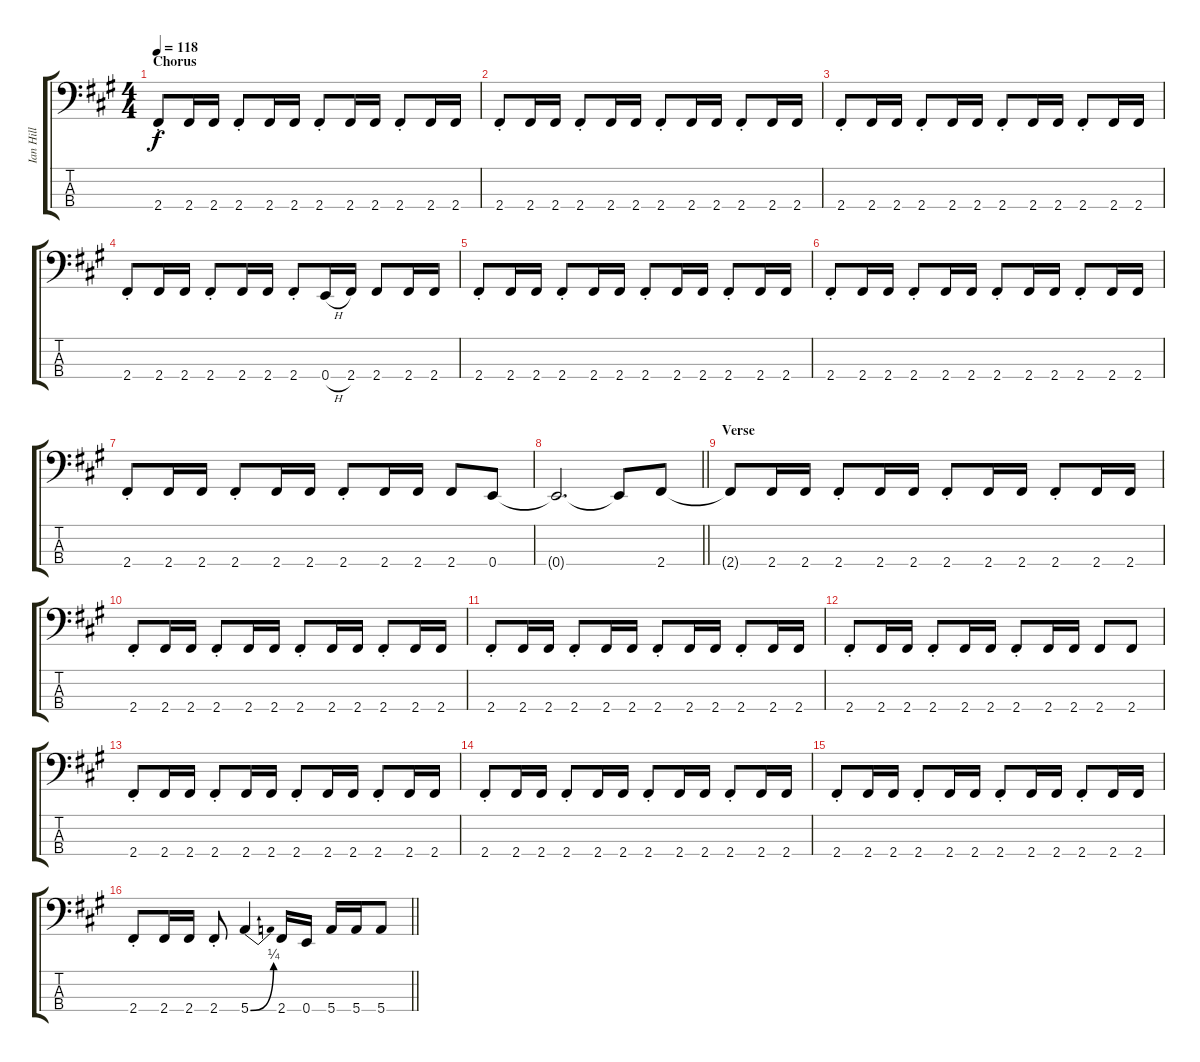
\track ("Ian Hill" "Ian Hill") {instrument electricbasspick}
\staff {score tabs}
\tuning (G2 D2 A1 E1) {hide}
\ts (4 4)
\section ("" "Chorus")
\tempo 118
\clef f4
\ks f#minor
2.4{st}.8{dy f} 2.4.16 2.4.16 2.4{st}.8 2.4.16 2.4.16 2.4{st}.8 2.4.16 2.4.16 2.4{st}.8 2.4.16 2.4.16 |
2.4{st}.8 2.4.16 2.4.16 2.4{st}.8 2.4.16 2.4.16 2.4{st}.8 2.4.16 2.4.16 2.4{st}.8 2.4.16 2.4.16 |
2.4{st}.8 2.4.16 2.4.16 2.4{st}.8 2.4.16 2.4.16 2.4{st}.8 2.4.16 2.4.16 2.4{st}.8 2.4.16 2.4.16 |
2.4{st}.8 2.4.16 2.4.16 2.4{st}.8 2.4.16 2.4.16 2.4{st}.8 0.4{h}.16 2.4.16 2.4.8 2.4.16 2.4.16 |
2.4{st}.8 2.4.16 2.4.16 2.4{st}.8 2.4.16 2.4.16 2.4{st}.8 2.4.16 2.4.16 2.4{st}.8 2.4.16 2.4.16 |
2.4{st}.8 2.4.16 2.4.16 2.4{st}.8 2.4.16 2.4.16 2.4{st}.8 2.4.16 2.4.16 2.4{st}.8 2.4.16 2.4.16 |
2.4{st}.8 2.4.16 2.4.16 2.4{st}.8 2.4.16 2.4.16 2.4{st}.8 2.4.16 2.4.16 2.4.8 0.4.8 |
\barLineRight lightlight
0.4{t}.2{d} 0.4{t}.8 2.4.8 |
\section ("" "Verse")
2.4{t}.8 2.4.16 2.4.16 2.4{st}.8 2.4.16 2.4.16 2.4{st}.8 2.4.16 2.4.16 2.4{st}.8 2.4.16 2.4.16 |
2.4{st}.8 2.4.16 2.4.16 2.4{st}.8 2.4.16 2.4.16 2.4{st}.8 2.4.16 2.4.16 2.4{st}.8 2.4.16 2.4.16 |
2.4{st}.8 2.4.16 2.4.16 2.4{st}.8 2.4.16 2.4.16 2.4{st}.8 2.4.16 2.4.16 2.4{st}.8 2.4.16 2.4.16 |
2.4{st}.8 2.4.16 2.4.16 2.4{st}.8 2.4.16 2.4.16 2.4{st}.8 2.4.16 2.4.16 2.4.8 2.4.8 |
2.4{st}.8 2.4.16 2.4.16 2.4{st}.8 2.4.16 2.4.16 2.4{st}.8 2.4.16 2.4.16 2.4{st}.8 2.4.16 2.4.16 |
2.4{st}.8 2.4.16 2.4.16 2.4{st}.8 2.4.16 2.4.16 2.4{st}.8 2.4.16 2.4.16 2.4{st}.8 2.4.16 2.4.16 |
2.4{st}.8 2.4.16 2.4.16 2.4{st}.8 2.4.16 2.4.16 2.4{st}.8 2.4.16 2.4.16 2.4{st}.8 2.4.16 2.4.16 |
\barLineRight lightlight
2.4{st}.8 2.4.16 2.4.16 2.4{st}.8 5.4{be (bend 0 0 60 1)}.4 2.4.16 0.4.16 5.4.16 5.4.16 5.4.8
